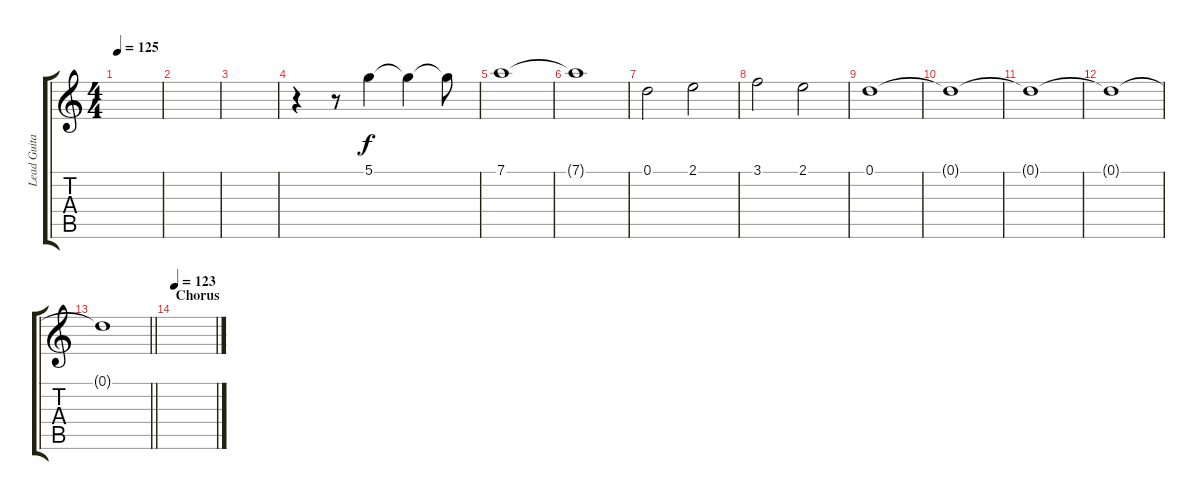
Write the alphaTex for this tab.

\track ("Lead Guitar/Keyboard 2" "Lead Guita") {instrument distortionguitar}
\staff {score tabs}
\tuning (D4 A3 F3 C3 G2 D2) {hide}
\ts (4 4)
\tempo 125
\clef g2
\ks c
|
|
|
r.4{instrument pad2warm} r.8 5.1.4 5.1{t}.4 5.1{t}.8 |
7.1.1 |
7.1{t}.1 |
0.1.2 2.1.2 |
3.1.2 2.1.2 |
0.1.1{volume 10} |
0.1{t}.1 |
0.1{t}.1 |
0.1{t}.1 |
\barLineRight lightlight
0.1{t}.1 |
\section ("" "Chorus")
\tempo 123
